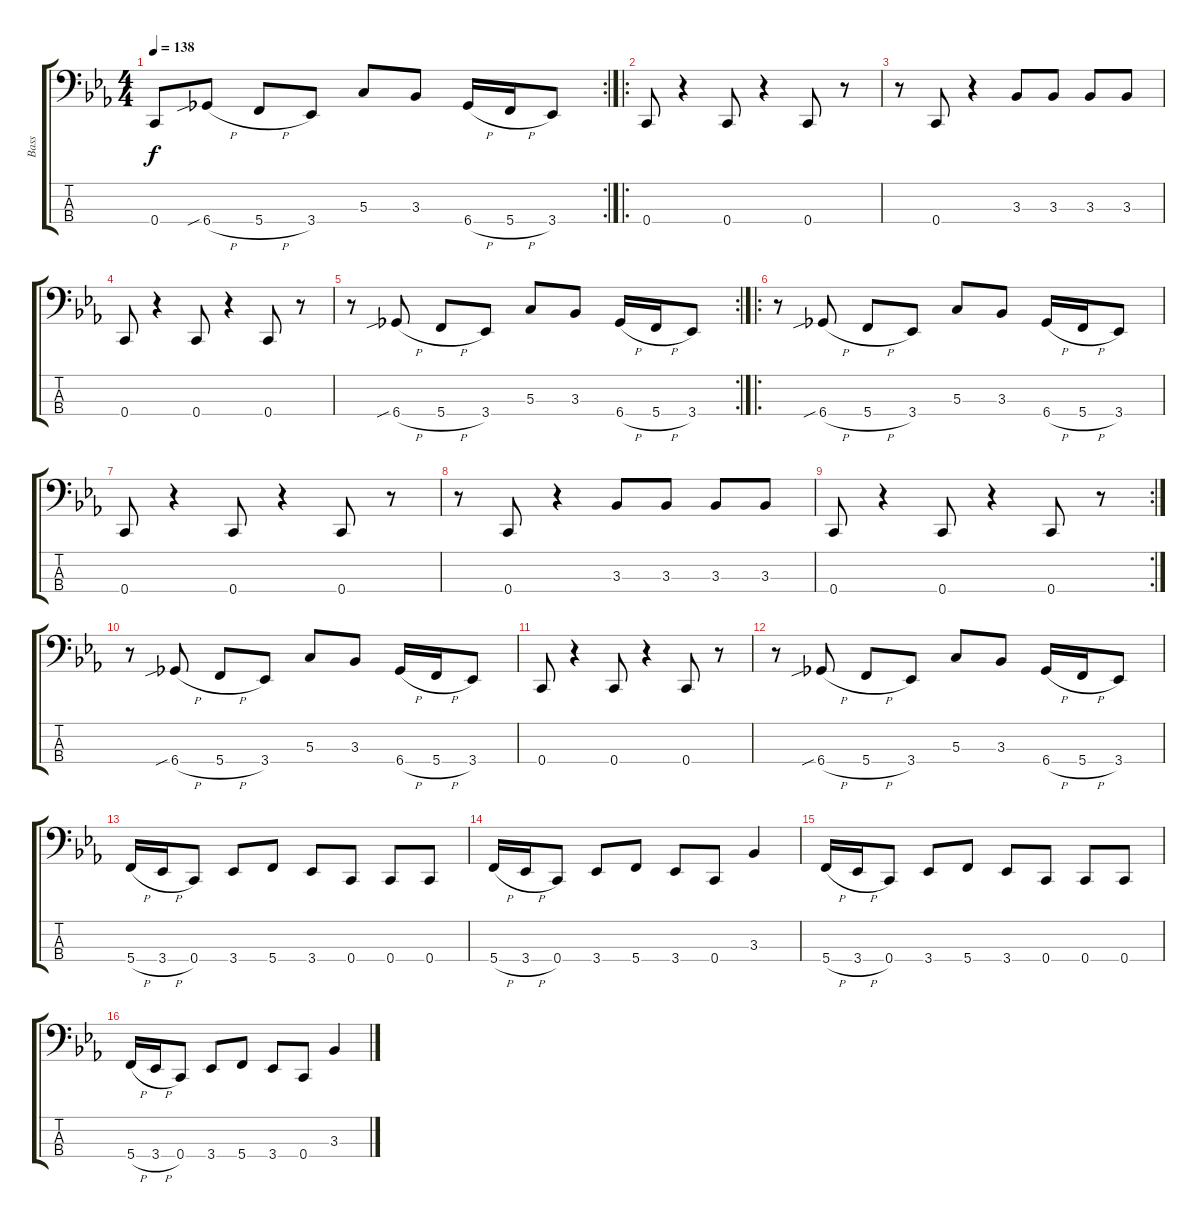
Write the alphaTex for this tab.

\track ("Bass" "Bass") {instrument electricbassfinger}
\staff {score tabs}
\tuning (F2 C2 G1 C1) {hide}
\rc 2
\ts (4 4)
\tempo 138
\clef f4
\ks eb
0.4.8{dy f} 6.4{sib h}.8 5.4{h}.8 3.4.8 5.3.8 3.3.8 6.4{h}.16 5.4{h}.16 3.4.8 |
\ro
0.4.8 r.4 0.4.8 r.4 0.4.8 r.8 |
r.8 0.4.8 r.4 3.3.8 3.3.8 3.3.8 3.3.8 |
0.4.8 r.4 0.4.8 r.4 0.4.8 r.8 |
\rc 2
r.8 6.4{sib h}.8 5.4{h}.8 3.4.8 5.3.8 3.3.8 6.4{h}.16 5.4{h}.16 3.4.8 |
\ro
r.8 6.4{sib h}.8 5.4{h}.8 3.4.8 5.3.8 3.3.8 6.4{h}.16 5.4{h}.16 3.4.8 |
0.4.8 r.4 0.4.8 r.4 0.4.8 r.8 |
r.8 0.4.8 r.4 3.3.8 3.3.8 3.3.8 3.3.8 |
\rc 2
0.4.8 r.4 0.4.8 r.4 0.4.8 r.8 |
r.8 6.4{sib h}.8 5.4{h}.8 3.4.8 5.3.8 3.3.8 6.4{h}.16 5.4{h}.16 3.4.8 |
0.4.8 r.4 0.4.8 r.4 0.4.8 r.8 |
r.8 6.4{sib h}.8 5.4{h}.8 3.4.8 5.3.8 3.3.8 6.4{h}.16 5.4{h}.16 3.4.8 |
5.4{h}.16 3.4{h}.16 0.4.8 3.4.8 5.4.8 3.4.8 0.4.8 0.4.8 0.4.8 |
5.4{h}.16 3.4{h}.16 0.4.8 3.4.8 5.4.8 3.4.8 0.4.8 3.3.4 |
5.4{h}.16 3.4{h}.16 0.4.8 3.4.8 5.4.8 3.4.8 0.4.8 0.4.8 0.4.8 |
5.4{h}.16 3.4{h}.16 0.4.8 3.4.8 5.4.8 3.4.8 0.4.8 3.3.4
